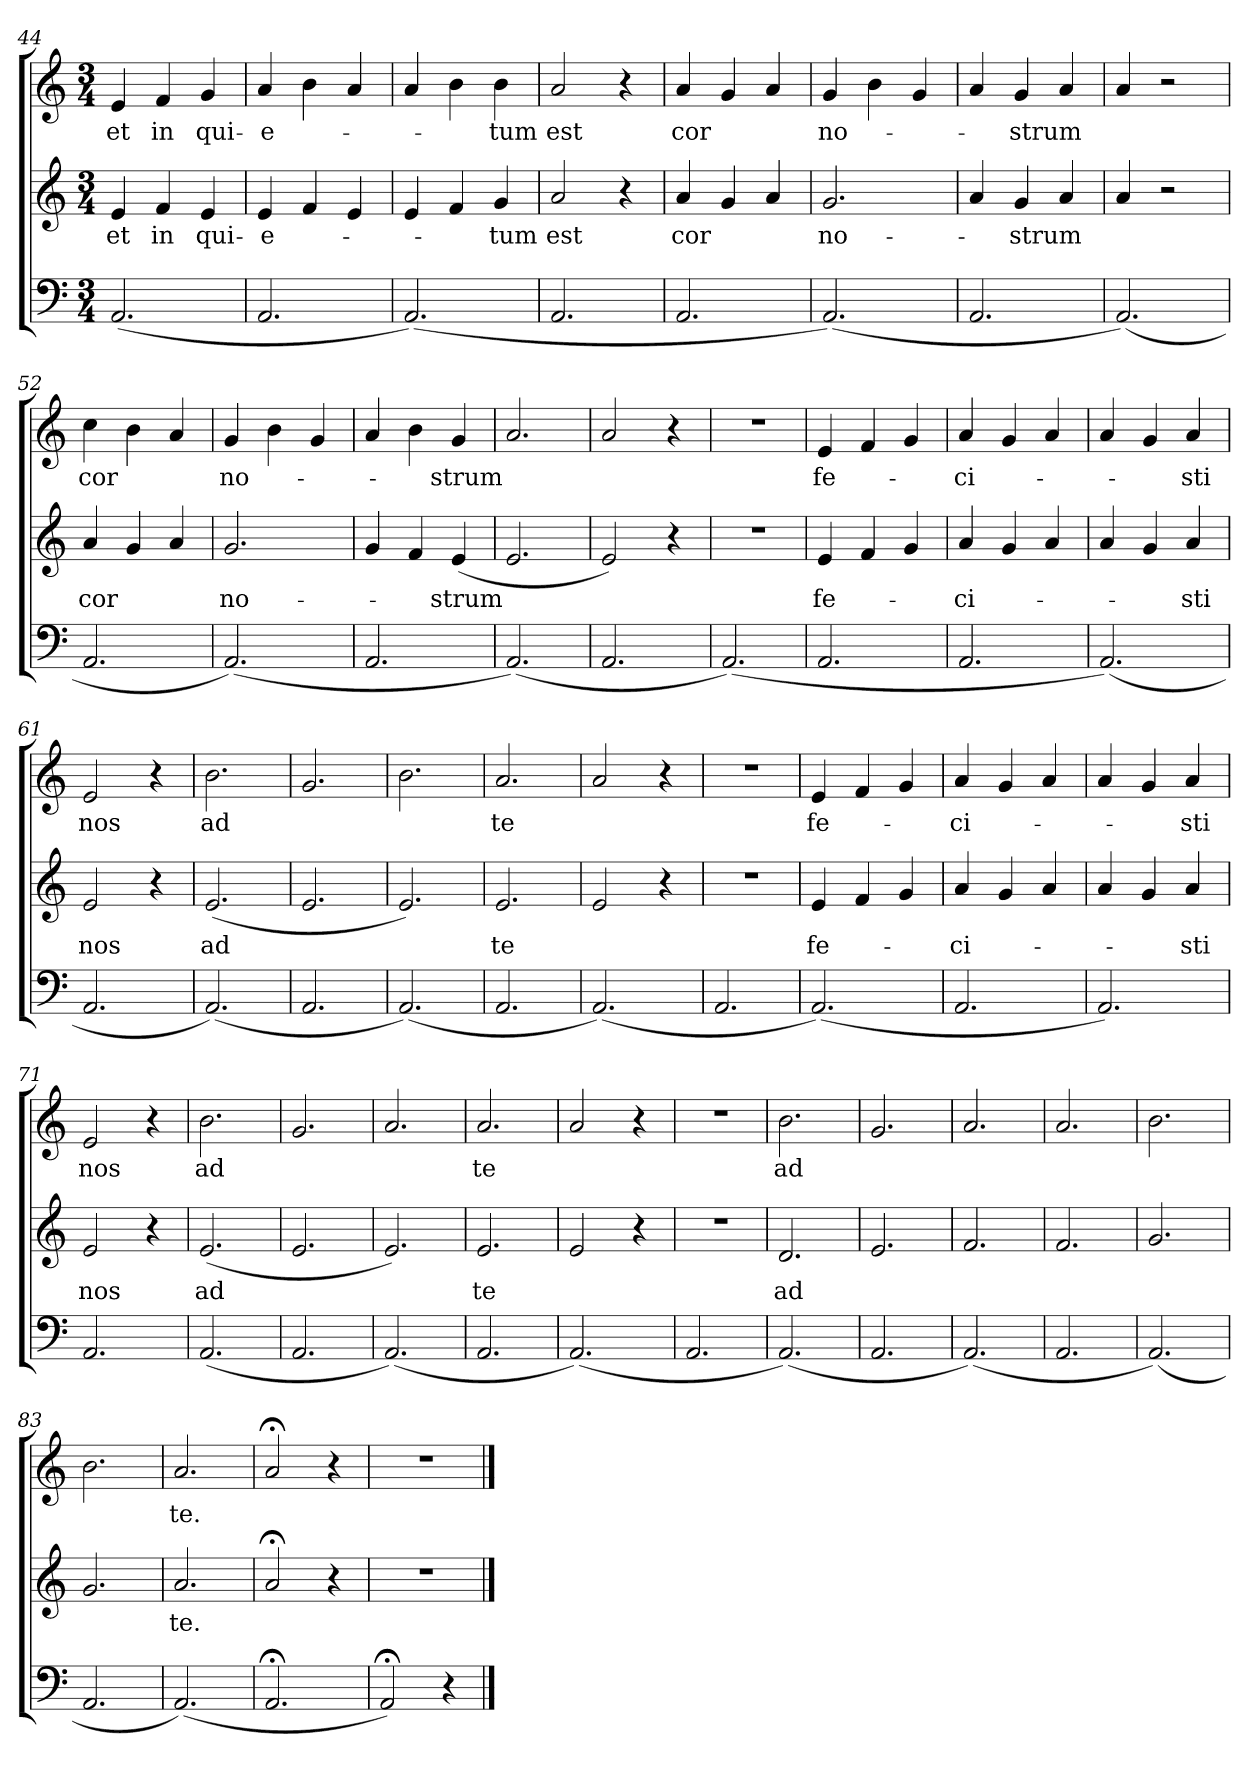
**kern	**kern	**text	**kern	**text
*part3	*part2	*part2	*part1	*part1
*staff3	*staff2	*staff2	*staff1	*staff1
*clefF4	*clefG2	*	*clefG2	*
*k[]	*k[]	*	*k[]	*
*C:	*C:	*	*C:	*
*M3/4	*M3/4	*	*M3/4	*
=44	=44	=44	=44	=44
!	!	!LO:LY:b	!	!LO:LY:b
(<2.AA/	4e/	et	4e/	et
!	!	!LO:LY:b	!	!LO:LY:b
.	4f/	in	4f/	in
!	!	!LO:LY:b	!	!LO:LY:b
.	4e/	qui-	4g/	qui-
=45	=45	=45	=45	=45
!	!	!LO:LY:b:rj	!	!LO:LY:b:rj
2.AA/	4e/	-e-	4a/	-e-
.	4f/	.	4b\	.
.	4e/	.	4a/	.
=46	=46	=46	=46	=46
(<2.AA/)	4e/	.	4a/	.
.	4f/	.	4b\	.
!	!	!LO:LY:b	!	!LO:LY:b
.	4g/	-tum	4b\	-tum
=47	=47	=47	=47	=47
!	!	!LO:LY:b	!	!LO:LY:b
2.AA/	2a/	est	2a/	est
.	4r	.	4r	.
!!LO:LB:g=z
=48	=48	=48	=48	=48
!	!	!LO:LY:b	!	!LO:LY:b
2.AA/	4a/	cor	4a/	cor
.	4g/	.	4g/	.
.	4a/	.	4a/	.
=49	=49	=49	=49	=49
!	!	!LO:LY:b	!	!LO:LY:b
(<2.AA/)	2.g/	no-	4g/	no-
.	.	.	4b\	.
.	.	.	4g/	.
=50	=50	=50	=50	=50
2.AA/	4a/	.	4a/	.
!	!	!LO:LY:b	!	!LO:LY:b
.	4g/	-strum	4g/	-strum
.	4a/	.	4a/	.
=51	=51	=51	=51	=51
(<2.AA/)	4a/	.	4a/	.
.	2r	.	2r	.
=52	=52	=52	=52	=52
!	!	!LO:LY:b	!	!LO:LY:b
2.AA/	4a/	cor	4cc\	cor
.	4g/	.	4b\	.
.	4a/	.	4a/	.
=53	=53	=53	=53	=53
!	!	!LO:LY:b	!	!LO:LY:b
(<2.AA/)	2.g/	no-	4g/	no-
.	.	.	4b\	.
.	.	.	4g/	.
=54	=54	=54	=54	=54
2.AA/	4g/	.	4a/	.
.	4f/	.	4b\	.
!	!	!LO:LY:b	!	!LO:LY:b
.	(<4e/	-strum	4g/	-strum
=55	=55	=55	=55	=55
(<2.AA/)	2.e/	.	2.a/	.
=56	=56	=56	=56	=56
2.AA/	2e/)	.	2a/	.
.	4r	.	4r	.
=57	=57	=57	=57	=57
!	!LO:N:vis=1	!	!LO:N:vis=1	!
(<2.AA/)	2.r	.	2.r	.
=58	=58	=58	=58	=58
!	!	!LO:LY:b	!	!LO:LY:b
2.AA/	4e/	fe-	4e/	fe-
.	4f/	.	4f/	.
.	4g/	.	4g/	.
!!LO:LB:g=z
=59	=59	=59	=59	=59
!	!	!LO:LY:b	!	!LO:LY:b
2.AA/	4a/	-ci-	4a/	-ci-
.	4g/	.	4g/	.
.	4a/	.	4a/	.
=60	=60	=60	=60	=60
(<2.AA/)	4a/	.	4a/	.
.	4g/	.	4g/	.
!	!	!LO:LY:b	!	!LO:LY:b
.	4a/	-sti	4a/	-sti
=61	=61	=61	=61	=61
!	!	!LO:LY:b	!	!LO:LY:b
2.AA/	2e/	nos	2e/	nos
.	4r	.	4r	.
=62	=62	=62	=62	=62
!	!	!LO:LY:b	!	!LO:LY:b
(<2.AA/)	(<2.e/	ad	2.b\	ad
=63	=63	=63	=63	=63
2.AA/	2.e/	.	2.g/	.
=64	=64	=64	=64	=64
(<2.AA/)	2.e/)	.	2.b\	.
=65	=65	=65	=65	=65
!	!	!LO:LY:b	!	!LO:LY:b
2.AA/	2.e/	te	2.a/	te
=66	=66	=66	=66	=66
(<2.AA/)	2e/	.	2a/	.
.	4r	.	4r	.
=67	=67	=67	=67	=67
!	!LO:N:vis=1	!	!LO:N:vis=1	!
2.AA/	2.r	.	2.r	.
=68	=68	=68	=68	=68
!	!	!LO:LY:b	!	!LO:LY:b
(<2.AA/)	4e/	fe-	4e/	fe-
.	4f/	.	4f/	.
.	4g/	.	4g/	.
=69	=69	=69	=69	=69
!	!	!LO:LY:b	!	!LO:LY:b
2.AA/	4a/	-ci-	4a/	-ci-
.	4g/	.	4g/	.
.	4a/	.	4a/	.
=70	=70	=70	=70	=70
2.AA/)	4a/	.	4a/	.
.	4g/	.	4g/	.
!	!	!LO:LY:b	!	!LO:LY:b
.	4a/	-sti	4a/	-sti
!!LO:LB:g=z
=71	=71	=71	=71	=71
!	!	!LO:LY:b	!	!LO:LY:b
2.AA/	2e/	nos	2e/	nos
.	4r	.	4r	.
=72	=72	=72	=72	=72
!	!	!LO:LY:b	!	!LO:LY:b
(<2.AA/	(<2.e/	ad	2.b\	ad
=73	=73	=73	=73	=73
2.AA/	2.e/	.	2.g/	.
=74	=74	=74	=74	=74
(<2.AA/)	2.e/)	.	2.a/	.
=75	=75	=75	=75	=75
!	!	!LO:LY:b	!	!LO:LY:b
2.AA/	2.e/	te	2.a/	te
=76	=76	=76	=76	=76
(<2.AA/)	2e/	.	2a/	.
.	4r	.	4r	.
=77	=77	=77	=77	=77
!	!LO:N:vis=1	!	!LO:N:vis=1	!
2.AA/	2.r	.	2.r	.
=78	=78	=78	=78	=78
!	!	!LO:LY:b	!	!LO:LY:b
(<2.AA/)	2.d/	ad	2.b\	ad
=79	=79	=79	=79	=79
2.AA/	2.e/	.	2.g/	.
=80	=80	=80	=80	=80
(<2.AA/)	2.f/	.	2.a/	.
=81	=81	=81	=81	=81
2.AA/	2.f/	.	2.a/	.
=82	=82	=82	=82	=82
(<2.AA/)	2.g/	.	2.b\	.
=83	=83	=83	=83	=83
2.AA/	2.g/	.	2.b\	.
=84	=84	=84	=84	=84
!	!	!LO:LY:b	!	!LO:LY:b
(<2.AA/)	2.a/	te.	2.a/	te.
=85	=85	=85	=85	=85
2.AA;/	2a;/	.	2a;/	.
.	4r	.	4r	.
=86	=86	=86	=86	=86
!	!LO:N:vis=1	!	!LO:N:vis=1	!
2AA;/)	2.r	.	2.r	.
4r	.	.	.	.
==	==	==	==	==
*-	*-	*-	*-	*-
